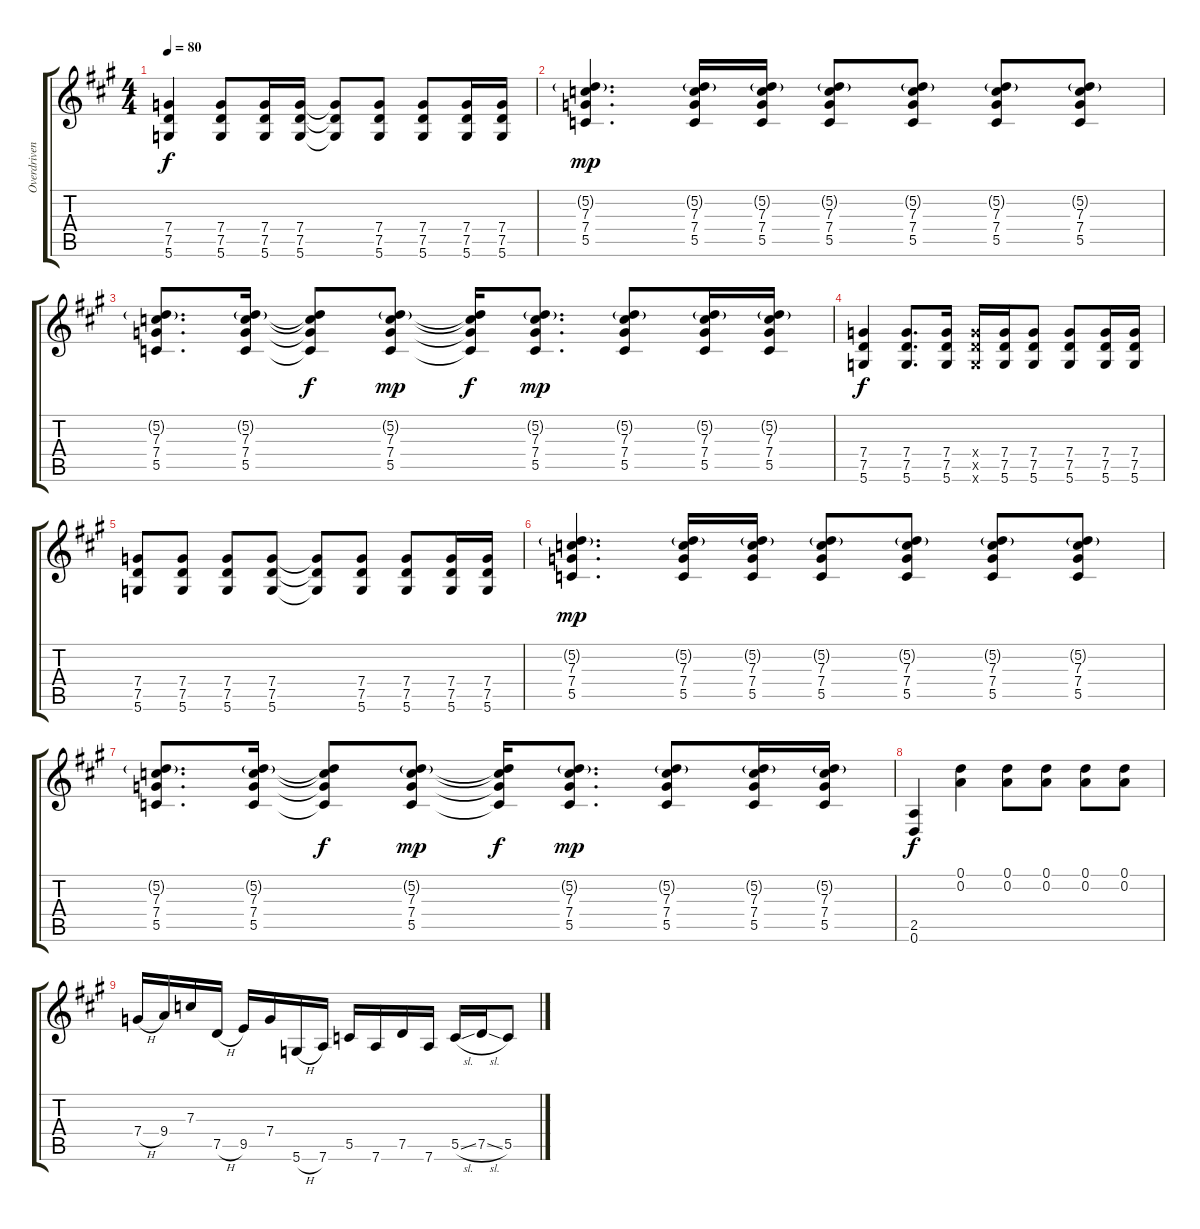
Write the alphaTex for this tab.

\track ("Overdriven" "Overdriven") {instrument overdrivenguitar}
\staff {score tabs}
\tuning (D4 A3 F3 C3 G2 D2) {hide}
\ts (4 4)
\tempo 80
\clef g2
\ks a
(7.4 7.5 5.6).4{dy f} (7.4 7.5 5.6).8 (7.4 7.5 5.6).16 (7.4 7.5 5.6).16 (7.4{t} 7.5{t} 5.6{t}).8 (7.4 7.5 5.6).8 (7.4 7.5 5.6).8 (7.4 7.5 5.6).16 (7.4 7.5 5.6).16 |
(5.2{g} 7.3 7.4 5.5).4{d dy mp} (5.2{g} 7.3 7.4 5.5).16 (5.2{g} 7.3 7.4 5.5).16 (5.2{g} 7.3 7.4 5.5).8 (5.2{g} 7.3 7.4 5.5).8 (5.2{g} 7.3 7.4 5.5).8 (5.2{g} 7.3 7.4 5.5).8 |
(5.2{g} 7.3 7.4 5.5).8{d} (5.2{g} 7.3 7.4 5.5).16 (5.2{t} 7.3{t} 7.4{t} 5.5{t}).8{dy f} (5.2{g} 7.3 7.4 5.5).8{dy mp} (5.2{t} 7.3{t} 7.4{t} 5.5{t}).16{dy f} (5.2{g} 7.3 7.4 5.5).8{d dy mp} (5.2{g} 7.3 7.4 5.5).8 (5.2{g} 7.3 7.4 5.5).16 (5.2{g} 7.3 7.4 5.5).16 |
(7.4 7.5 5.6).4{dy f} (7.4 7.5 5.6).8{d} (7.4 7.5 5.6).16 (7.4{x} 7.5{x} 5.6{x}).16 (7.4 7.5 5.6).16 (7.4 7.5 5.6).8 (7.4 7.5 5.6).8 (7.4 7.5 5.6).16 (7.4 7.5 5.6).16 |
(7.4 7.5 5.6).8 (7.4 7.5 5.6).8 (7.4 7.5 5.6).8 (7.4 7.5 5.6).8 (7.4{t} 7.5{t} 5.6{t}).8 (7.4 7.5 5.6).8 (7.4 7.5 5.6).8 (7.4 7.5 5.6).16 (7.4 7.5 5.6).16 |
(5.2{g} 7.3 7.4 5.5).4{d dy mp} (5.2{g} 7.3 7.4 5.5).16 (5.2{g} 7.3 7.4 5.5).16 (5.2{g} 7.3 7.4 5.5).8 (5.2{g} 7.3 7.4 5.5).8 (5.2{g} 7.3 7.4 5.5).8 (5.2{g} 7.3 7.4 5.5).8 |
(5.2{g} 7.3 7.4 5.5).8{d} (5.2{g} 7.3 7.4 5.5).16 (5.2{t} 7.3{t} 7.4{t} 5.5{t}).8{dy f} (5.2{g} 7.3 7.4 5.5).8{dy mp} (5.2{t} 7.3{t} 7.4{t} 5.5{t}).16{dy f} (5.2{g} 7.3 7.4 5.5).8{d dy mp} (5.2{g} 7.3 7.4 5.5).8 (5.2{g} 7.3 7.4 5.5).16 (5.2{g} 7.3 7.4 5.5).16 |
(2.5 0.6).4{dy f} (0.1 0.2).4 (0.1 0.2).8 (0.1 0.2).8 (0.1 0.2).8 (0.1 0.2).8 |
7.4{h}.16 9.4.16 7.3.16 7.5{h}.16 9.5.16 7.4.16 5.6{h}.16 7.6.16 5.5.16 7.6.16 7.5.16 7.6.16 5.5{sl}.16 7.5{sl}.16 5.5.8
